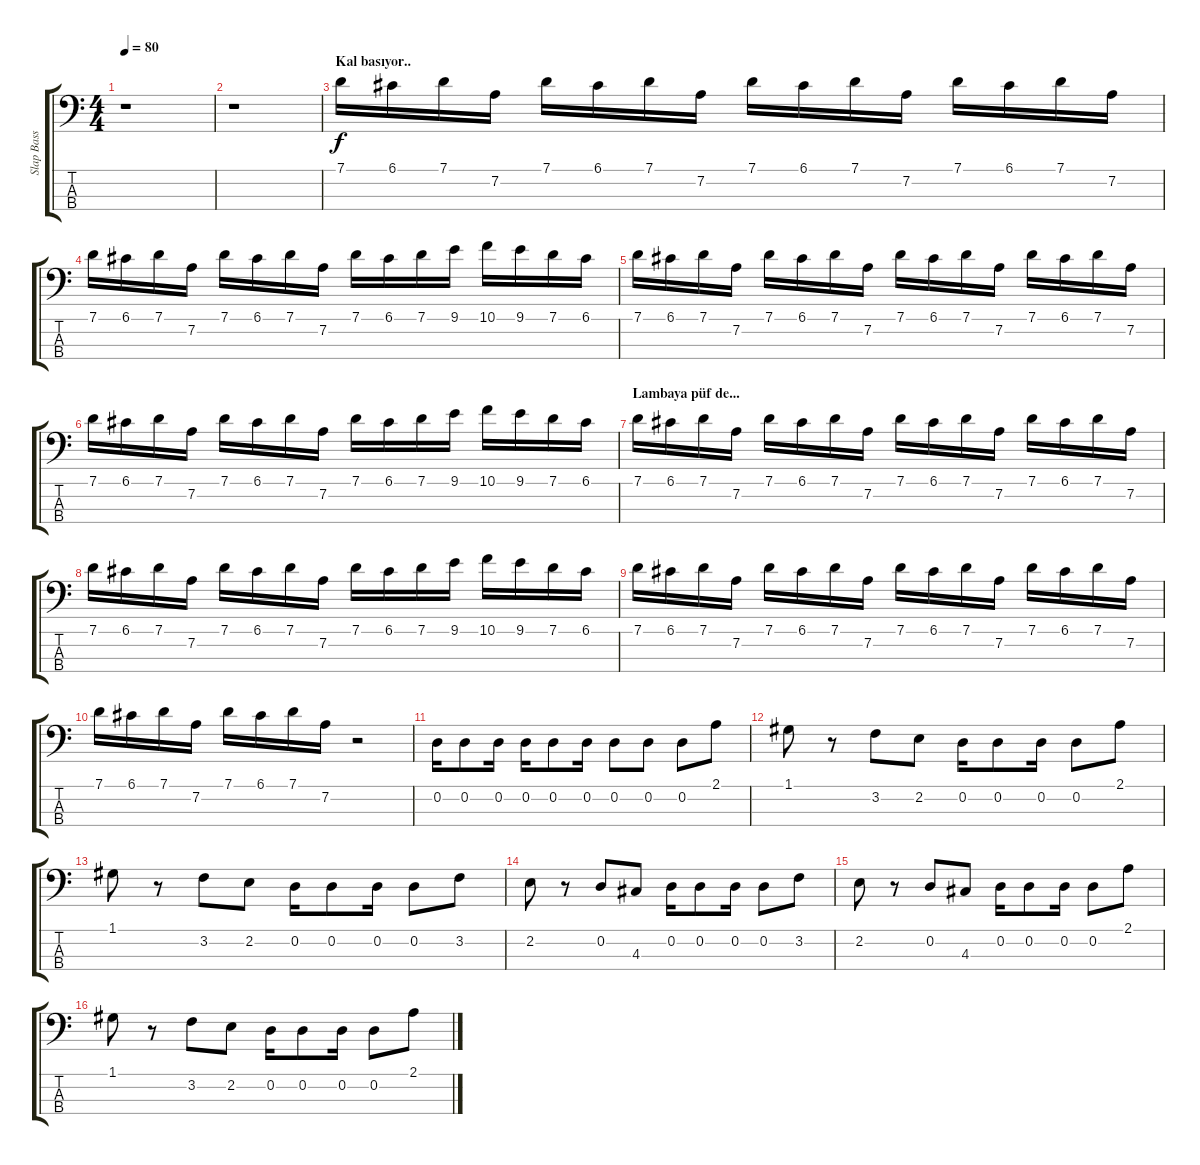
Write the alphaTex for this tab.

\track ("Slap Bass" "Slap Bass") {instrument slapbass1}
\staff {score tabs}
\tuning (G2 D2 A1 E1) {hide}
\ts (4 4)
\tempo 80
\clef f4
\ks c
r.1{dy f} |
r.1 |
\section ("" "Kal basıyor..")
7.1.16 6.1.16 7.1.16 7.2.16 7.1.16 6.1.16 7.1.16 7.2.16 7.1.16 6.1.16 7.1.16 7.2.16 7.1.16 6.1.16 7.1.16 7.2.16 |
7.1.16 6.1.16 7.1.16 7.2.16 7.1.16 6.1.16 7.1.16 7.2.16 7.1.16 6.1.16 7.1.16 9.1.16 10.1.16 9.1.16 7.1.16 6.1.16 |
7.1.16 6.1.16 7.1.16 7.2.16 7.1.16 6.1.16 7.1.16 7.2.16 7.1.16 6.1.16 7.1.16 7.2.16 7.1.16 6.1.16 7.1.16 7.2.16 |
7.1.16 6.1.16 7.1.16 7.2.16 7.1.16 6.1.16 7.1.16 7.2.16 7.1.16 6.1.16 7.1.16 9.1.16 10.1.16 9.1.16 7.1.16 6.1.16 |
\section ("" "Lambaya püf de...")
7.1.16 6.1.16 7.1.16 7.2.16 7.1.16 6.1.16 7.1.16 7.2.16 7.1.16 6.1.16 7.1.16 7.2.16 7.1.16 6.1.16 7.1.16 7.2.16 |
7.1.16 6.1.16 7.1.16 7.2.16 7.1.16 6.1.16 7.1.16 7.2.16 7.1.16 6.1.16 7.1.16 9.1.16 10.1.16 9.1.16 7.1.16 6.1.16 |
7.1.16 6.1.16 7.1.16 7.2.16 7.1.16 6.1.16 7.1.16 7.2.16 7.1.16 6.1.16 7.1.16 7.2.16 7.1.16 6.1.16 7.1.16 7.2.16 |
7.1.16 6.1.16 7.1.16 7.2.16 7.1.16 6.1.16 7.1.16 7.2.16 r.2 |
0.2.16 0.2.8 0.2.16 0.2.16 0.2.8 0.2.16 0.2.8 0.2.8 0.2.8 2.1.8 |
1.1.8 r.8 3.2.8 2.2.8 0.2.16 0.2.8 0.2.16 0.2.8 2.1.8 |
1.1.8 r.8 3.2.8 2.2.8 0.2.16 0.2.8 0.2.16 0.2.8 3.2.8 |
2.2.8 r.8 0.2.8 4.3.8 0.2.16 0.2.8 0.2.16 0.2.8 3.2.8 |
2.2.8 r.8 0.2.8 4.3.8 0.2.16 0.2.8 0.2.16 0.2.8 2.1.8 |
1.1.8 r.8 3.2.8 2.2.8 0.2.16 0.2.8 0.2.16 0.2.8 2.1.8
